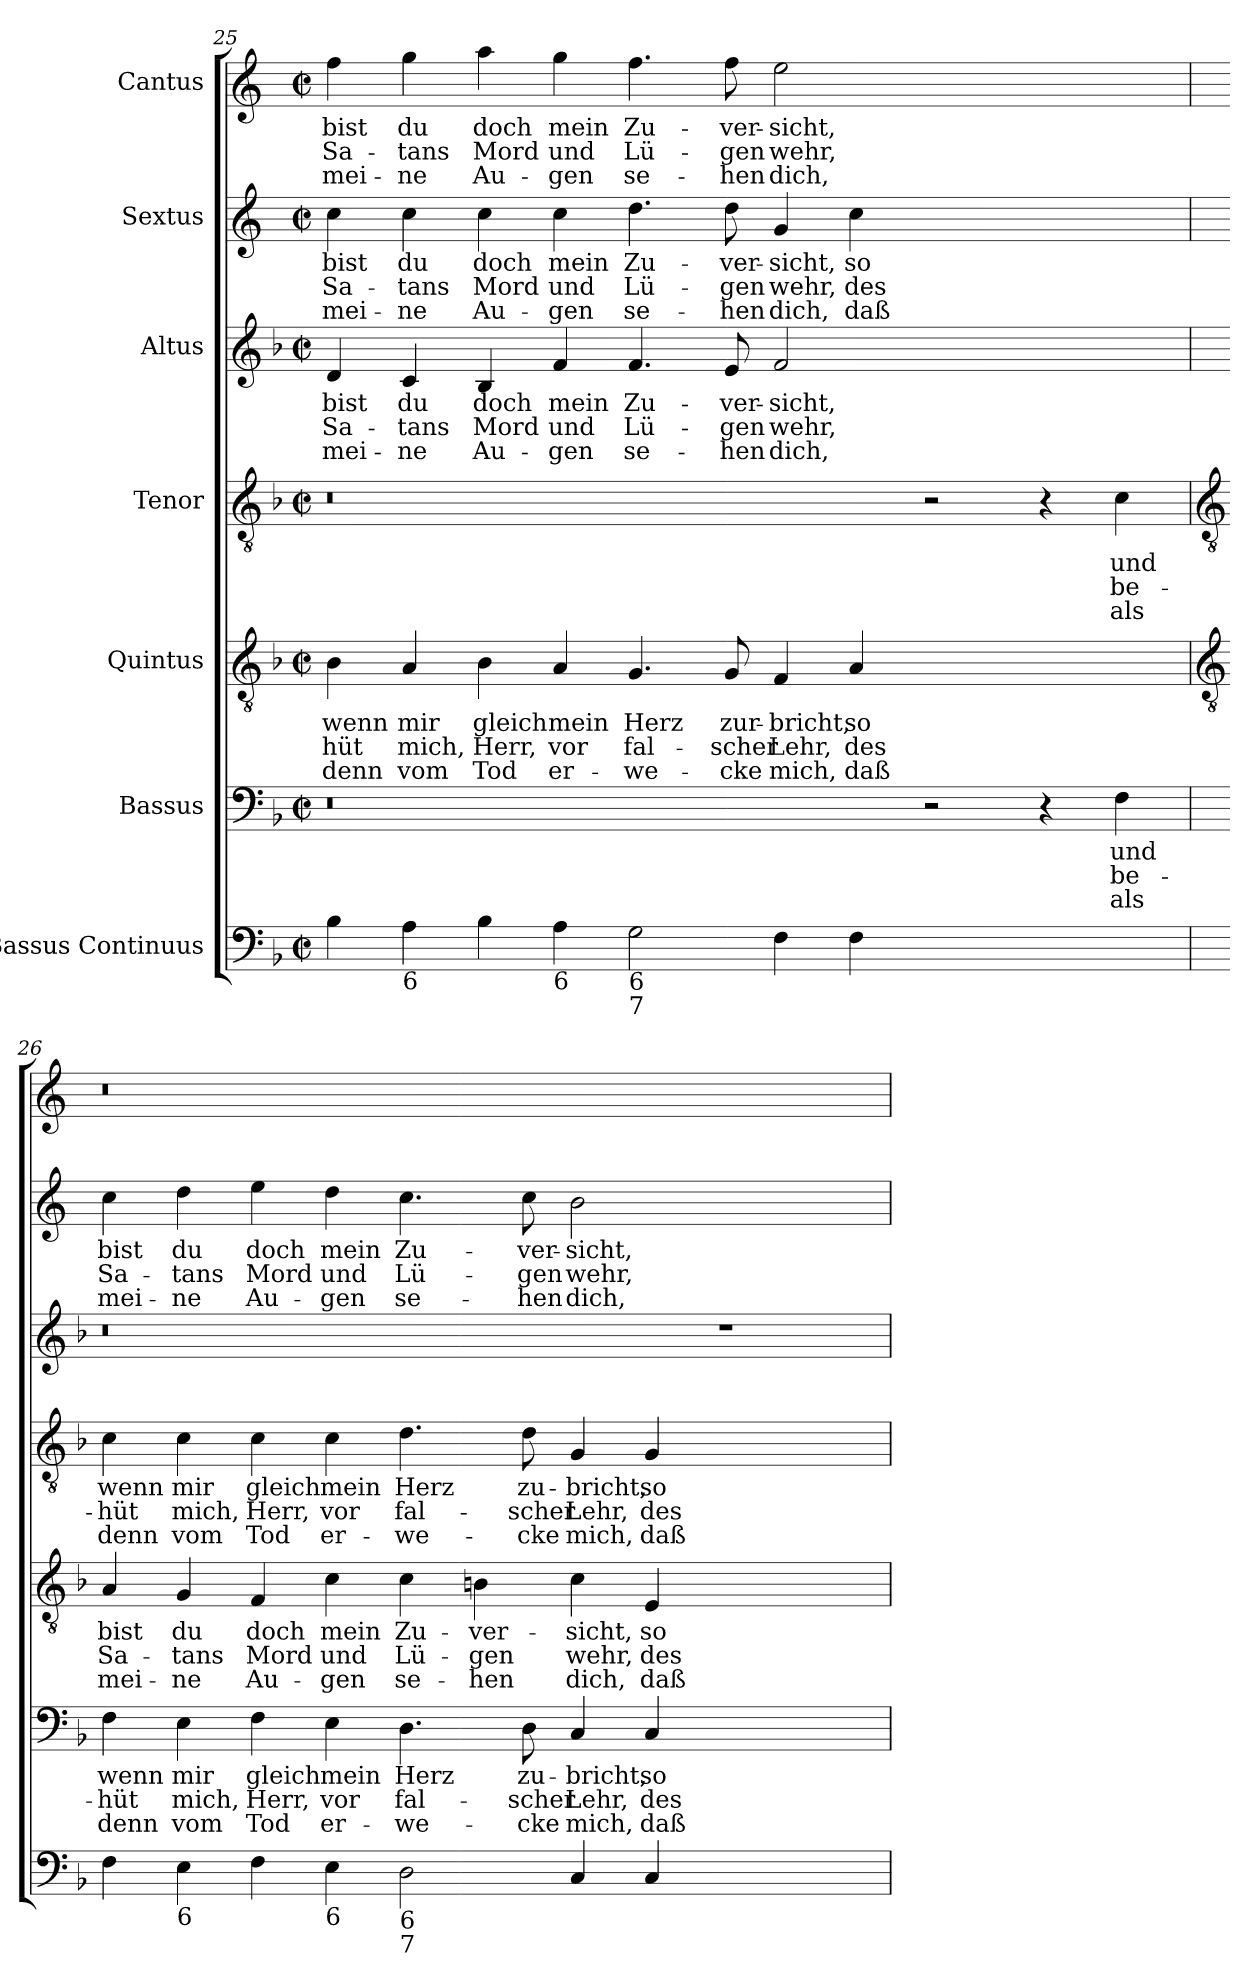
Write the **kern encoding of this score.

**kern	**kern	**text	**text	**text	**kern	**text	**text	**text	**kern	**text	**text	**text	**kern	**text	**text	**text	**kern	**text	**text	**text	**kern	**text	**text	**text
*part7	*part6	*part6	*part6	*part6	*part5	*part5	*part5	*part5	*part4	*part4	*part4	*part4	*part3	*part3	*part3	*part3	*part2	*part2	*part2	*part2	*part1	*part1	*part1	*part1
*staff7	*staff6	*staff6	*staff6	*staff6	*staff5	*staff5	*staff5	*staff5	*staff4	*staff4	*staff4	*staff4	*staff3	*staff3	*staff3	*staff3	*staff2	*staff2	*staff2	*staff2	*staff1	*staff1	*staff1	*staff1
*I"Bassus Continuus	*I"Bassus	*	*	*	*I"Quintus	*	*	*	*I"Tenor	*	*	*	*I"Altus	*	*	*	*I"Sextus	*	*	*	*I"Cantus	*	*	*
*clefF4	*clefF4	*	*	*	*clefGv2	*	*	*	*clefGv2	*	*	*	*clefG2	*	*	*	*clefG2	*	*	*	*clefG2	*	*	*
*	*	*	*	*	*	*	*	*	*	*	*	*	*	*	*	*	*ITrd4c7	*	*	*	*ITrd4c7	*	*	*
*k[b-]	*k[b-]	*	*	*	*k[b-]	*	*	*	*k[b-]	*	*	*	*k[b-]	*	*	*	*k[b-]	*	*	*	*k[b-]	*	*	*
*F:	*F:	*	*	*	*F:	*	*	*	*F:	*	*	*	*F:	*	*	*	*F:	*	*	*	*F:	*	*	*
*M4/2	*M4/2	*	*	*	*M4/2	*	*	*	*M4/2	*	*	*	*M4/2	*	*	*	*M4/2	*	*	*	*M4/2	*	*	*
*met(c|)	*met(c|)	*	*	*	*met(c|)	*	*	*	*met(c|)	*	*	*	*met(c|)	*	*	*	*met(c|)	*	*	*	*met(c|)	*	*	*
=25	=25	=25	=25	=25	=25	=25	=25	=25	=25	=25	=25	=25	=25	=25	=25	=25	=25	=25	=25	=25	=25	=25	=25	=25
*	*^	*	*	*	*	*	*	*	*	*	*	*	*	*	*	*	*	*	*	*	*	*	*	*
!	!	!	!	!	!	!	!LO:LY:b	!LO:LY:b	!LO:LY:b	!	!	!	!	!	!LO:LY:b	!LO:LY:b	!LO:LY:b	!	!LO:LY:b	!LO:LY:b	!LO:LY:b	!	!LO:LY:b	!LO:LY:b	!LO:LY:b
*	*	*	*	*	*	*^	*	*	*	*^	*	*	*	*^	*	*	*	*^	*	*	*	*^	*	*	*
*	*	*	*	*	*	*	*	*	*	*	*	*	*	*	*	*	*^	*	*	*	*	*	*	*	*	*	*	*	*	*
4B-	0r	0ryy	.	.	.	4B-	0ryy	wenn	hüt	denn	0r	0ryy	.	.	.	4d	0ryy	0ryy	bist	Sa-	-mei-	4f	0ryy	bist	Sa-	-mei-	4b-	0ryy	bist	Sa-	-mei-
!LO:TX:b:t=6	!	!	!	!	!	!	!	!	!	!	!	!	!	!	!	!	!	!	!	!	!	!	!	!	!	!	!	!	!	!	!
!	!	!	!	!	!	!	!	!LO:LY:b	!LO:LY:b	!LO:LY:b	!	!	!	!	!	!	!	!	!LO:LY:b	!LO:LY:b	!LO:LY:b	!	!	!LO:LY:b	!LO:LY:b	!LO:LY:b	!	!	!LO:LY:b	!LO:LY:b	!LO:LY:b
4A	.	.	.	.	.	4A	.	mir	mich,	vom	.	.	.	.	.	4c	.	.	-du	tans	ne	4f	.	-du	tans	ne	4cc	.	-du	tans	ne
!	!	!	!	!	!	!	!	!LO:LY:b	!LO:LY:b	!LO:LY:b	!	!	!	!	!	!	!	!	!LO:LY:b	!LO:LY:b	!LO:LY:b	!	!	!LO:LY:b	!LO:LY:b	!LO:LY:b	!	!	!LO:LY:b	!LO:LY:b	!LO:LY:b
4B-	.	.	.	.	.	4B-	.	gleich	Herr,	Tod	.	.	.	.	.	4B-	.	.	doch	Mord	Au-	4f	.	doch	Mord	Au-	4dd	.	doch	Mord	Au-
!LO:TX:b:t=6	!	!	!	!	!	!	!	!	!	!	!	!	!	!	!	!	!	!	!	!	!	!	!	!	!	!	!	!	!	!	!
!	!	!	!	!	!	!	!	!LO:LY:b	!LO:LY:b	!LO:LY:b	!	!	!	!	!	!	!	!	!LO:LY:b	!LO:LY:b	!LO:LY:b	!	!	!LO:LY:b	!LO:LY:b	!LO:LY:b	!	!	!LO:LY:b	!LO:LY:b	!LO:LY:b
4A	.	.	.	.	.	4A	.	mein	vor	er-	.	.	.	.	.	4f	.	.	-mein	und	gen	4f	.	-mein	und	gen	4cc	.	-mein	und	gen
!LO:TX:b:t=6	!	!	!	!	!	!	!	!	!	!	!	!	!	!	!	!	!	!	!	!	!	!	!	!	!	!	!	!	!	!	!
!LO:TX:b:t=7	!	!	!	!	!	!	!	!	!	!	!	!	!	!	!	!	!	!	!	!	!	!	!	!	!	!	!	!	!	!	!
!	!	!	!	!	!	!	!	!LO:LY:b	!LO:LY:b	!LO:LY:b	!	!	!	!	!	!	!	!	!LO:LY:b	!LO:LY:b	!LO:LY:b	!	!	!LO:LY:b	!LO:LY:b	!LO:LY:b	!	!	!LO:LY:b	!LO:LY:b	!LO:LY:b
2G	.	.	.	.	.	4.G	.	-Herz	fal-	-we-	.	.	.	.	.	4.f	.	.	Zu-	-Lü-	-se-	4.g	.	Zu-	-Lü-	-se-	4.b-	.	Zu-	-Lü-	-se-
!	!	!	!	!	!	!	!	!LO:LY:b	!LO:LY:b	!LO:LY:b	!	!	!	!	!	!	!	!	!LO:LY:b	!LO:LY:b	!LO:LY:b	!	!	!LO:LY:b	!LO:LY:b	!LO:LY:b	!	!	!LO:LY:b	!LO:LY:b	!LO:LY:b
.	.	.	.	.	.	8G	.	-zur-	-scher	cke	.	.	.	.	.	8e	.	.	-ver-	-gen	hen	8g	.	-ver-	-gen	hen	8b-	.	-ver-	-gen	hen
!	!	!	!	!	!	!	!	!LO:LY:b	!LO:LY:b	!LO:LY:b	!	!	!	!	!	!	!	!	!LO:LY:b	!LO:LY:b	!LO:LY:b	!	!	!LO:LY:b	!LO:LY:b	!LO:LY:b	!	!	!LO:LY:b	!LO:LY:b	!LO:LY:b
4F	.	.	.	.	.	4F	.	bricht,	Lehr,	mich,	.	.	.	.	.	2f	.	.	sicht,	wehr,	dich,	4c	.	sicht,	wehr,	dich,	2a	.	sicht,	wehr,	dich,
!	!	!	!	!	!	!	!	!LO:LY:b	!LO:LY:b	!LO:LY:b	!	!	!	!	!	!	!	!	!	!	!	!	!	!LO:LY:b	!LO:LY:b	!LO:LY:b	!	!	!	!	!
4F	.	.	.	.	.	4A	.	so	des	daß	.	.	.	.	.	.	.	.	.	.	.	4f	.	so	des	daß	.	.	.	.	.
1ryy	2r	1ryy	.	.	.	1ryy	1ryy	.	.	.	2r	1ryy	.	.	.	1ryy	1ryy	1ryy	.	.	.	1ryy	1ryy	.	.	.	1ryy	1ryy	.	.	.
.	4r	.	.	.	.	.	.	.	.	.	4r	.	.	.	.	.	.	.	.	.	.	.	.	.	.	.	.	.	.	.	.
!	!	!	!LO:LY:b	!LO:LY:b	!LO:LY:b	!	!	!	!	!	!	!	!LO:LY:b	!LO:LY:b	!LO:LY:b	!	!	!	!	!	!	!	!	!	!	!	!	!	!	!	!
.	4F	.	und	be-	-als	.	.	.	.	.	4c	.	und	be-	-als	.	.	.	.	.	.	.	.	.	.	.	.	.	.	.	.
!!LO:LB:g=z	!!
=26	=26	=26	=26	=26	=26	=26	=26	=26	=26	=26	=26	=26	=26	=26	=26	=26	=26	=26	=26	=26	=26	=26	=26	=26	=26	=26	=26	=26	=26	=26	=26
*	*	*	*	*	*	*clefGv2	*	*	*	*	*clefGv2	*	*	*	*	*	*	*	*	*	*	*	*	*	*	*	*	*	*	*	*
!	!	!	!LO:LY:b	!LO:LY:b	!LO:LY:b	!	!	!LO:LY:b	!LO:LY:b	!LO:LY:b	!	!	!LO:LY:b	!LO:LY:b	!LO:LY:b	!	!	!	!	!	!	!	!	!LO:LY:b	!LO:LY:b	!LO:LY:b	!	!	!	!	!
4F	4F	0ryy	wenn	hüt	denn	4A	1ryy	bist	Sa-	-mei-	4c	0ryy	wenn	hüt	denn	0r	0ryy	0ryy	.	.	.	4f	0ryy	bist	Sa-	-mei-	0r	0ryy	.	.	.
!LO:TX:b:t=6	!	!	!	!	!	!	!	!	!	!	!	!	!	!	!	!	!	!	!	!	!	!	!	!	!	!	!	!	!	!	!
!	!	!	!LO:LY:b	!LO:LY:b	!LO:LY:b	!	!	!LO:LY:b	!LO:LY:b	!LO:LY:b	!	!	!LO:LY:b	!LO:LY:b	!LO:LY:b	!	!	!	!	!	!	!	!	!LO:LY:b	!LO:LY:b	!LO:LY:b	!	!	!	!	!
4E	4E	.	mir	mich,	vom	4G	.	-du	tans	ne	4c	.	mir	mich,	vom	.	.	.	.	.	.	4g	.	-du	tans	ne	.	.	.	.	.
!	!	!	!LO:LY:b	!LO:LY:b	!LO:LY:b	!	!	!LO:LY:b	!LO:LY:b	!LO:LY:b	!	!	!LO:LY:b	!LO:LY:b	!LO:LY:b	!	!	!	!	!	!	!	!	!LO:LY:b	!LO:LY:b	!LO:LY:b	!	!	!	!	!
4F	4F	.	gleich	Herr,	Tod	4F	.	doch	Mord	Au-	4c	.	gleich	Herr,	Tod	.	.	.	.	.	.	4a	.	doch	Mord	Au-	.	.	.	.	.
!LO:TX:b:t=6	!	!	!	!	!	!	!	!	!	!	!	!	!	!	!	!	!	!	!	!	!	!	!	!	!	!	!	!	!	!	!
!	!	!	!LO:LY:b	!LO:LY:b	!LO:LY:b	!	!	!LO:LY:b	!LO:LY:b	!LO:LY:b	!	!	!LO:LY:b	!LO:LY:b	!LO:LY:b	!	!	!	!	!	!	!	!	!LO:LY:b	!LO:LY:b	!LO:LY:b	!	!	!	!	!
4E	4E	.	mein	vor	er-	4c	.	-mein	und	gen	4c	.	mein	vor	er-	.	.	.	.	.	.	4g	.	-mein	und	gen	.	.	.	.	.
!LO:TX:b:t=6	!	!	!	!	!	!	!	!	!	!	!	!	!	!	!	!	!	!	!	!	!	!	!	!	!	!	!	!	!	!	!
!LO:TX:b:t=7	!	!	!	!	!	!	!	!	!	!	!	!	!	!	!	!	!	!	!	!	!	!	!	!	!	!	!	!	!	!	!
!	!	!	!LO:LY:b	!LO:LY:b	!LO:LY:b	!	!	!LO:LY:b	!LO:LY:b	!LO:LY:b	!	!	!LO:LY:b	!LO:LY:b	!LO:LY:b	!	!	!	!	!	!	!	!	!LO:LY:b	!LO:LY:b	!LO:LY:b	!	!	!	!	!
2D	4.D	.	-Herz	fal-	-we-	4c	2ryy	Zu-	-Lü-	-se-	4.d	.	-Herz	fal-	-we-	.	.	.	.	.	.	4.f	.	Zu-	-Lü-	-se-	.	.	.	.	.
!	!	!	!	!	!	!	!	!LO:LY:b	!LO:LY:b	!LO:LY:b	!	!	!	!	!	!	!	!	!	!	!	!	!	!	!	!	!	!	!	!	!
.	.	.	.	.	.	4Bn	.	-ver-	-gen	hen	.	.	.	.	.	.	.	.	.	.	.	.	.	.	.	.	.	.	.	.	.
!	!	!	!LO:LY:b	!LO:LY:b	!LO:LY:b	!	!	!	!	!	!	!	!LO:LY:b	!LO:LY:b	!LO:LY:b	!	!	!	!	!	!	!	!	!LO:LY:b	!LO:LY:b	!LO:LY:b	!	!	!	!	!
.	8D	.	-zu-	-scher	cke	.	.	.	.	.	8d	.	-zu-	-scher	cke	.	.	.	.	.	.	8f	.	-ver-	-gen	hen	.	.	.	.	.
!	!	!	!LO:LY:b	!LO:LY:b	!LO:LY:b	!	!	!LO:LY:b	!LO:LY:b	!LO:LY:b	!	!	!LO:LY:b	!LO:LY:b	!LO:LY:b	!	!	!	!	!	!	!	!	!LO:LY:b	!LO:LY:b	!LO:LY:b	!	!	!	!	!
4C	4C	.	bricht,	Lehr,	mich,	4c	4ryy	sicht,	wehr,	dich,	4G	.	bricht,	Lehr,	mich,	.	.	.	.	.	.	2e	.	sicht,	wehr,	dich,	.	.	.	.	.
!	!	!	!LO:LY:b	!LO:LY:b	!LO:LY:b	!	!	!LO:LY:b	!LO:LY:b	!LO:LY:b	!	!	!LO:LY:b	!LO:LY:b	!LO:LY:b	!	!	!	!	!	!	!	!	!	!	!	!	!	!	!	!
4C	4C	.	so	des	daß	4E	4E\yy	so	des	daß	4G	.	so	des	daß	.	.	.	.	.	.	.	.	.	.	.	.	.	.	.	.
1ryy	1ryy	1ryy	.	.	.	1ryy	1ryy	.	.	.	1ryy	1ryy	.	.	.	1r	1ryy	1ryy	.	.	.	1ryy	1ryy	.	.	.	1ryy	1ryy	.	.	.
*	*v	*v	*	*	*	*	*	*	*	*	*v	*v	*	*	*	*v	*v	*v	*	*	*	*v	*v	*	*	*	*v	*v	*	*	*
*	*	*	*	*	*v	*v	*	*	*	*	*	*	*	*	*	*	*	*	*	*	*	*	*	*	*
=	=	=	=	=	=	=	=	=	=	=	=	=	=	=	=	=	=	=	=	=	=	=	=	=
*-	*-	*-	*-	*-	*-	*-	*-	*-	*-	*-	*-	*-	*-	*-	*-	*-	*-	*-	*-	*-	*-	*-	*-	*-
